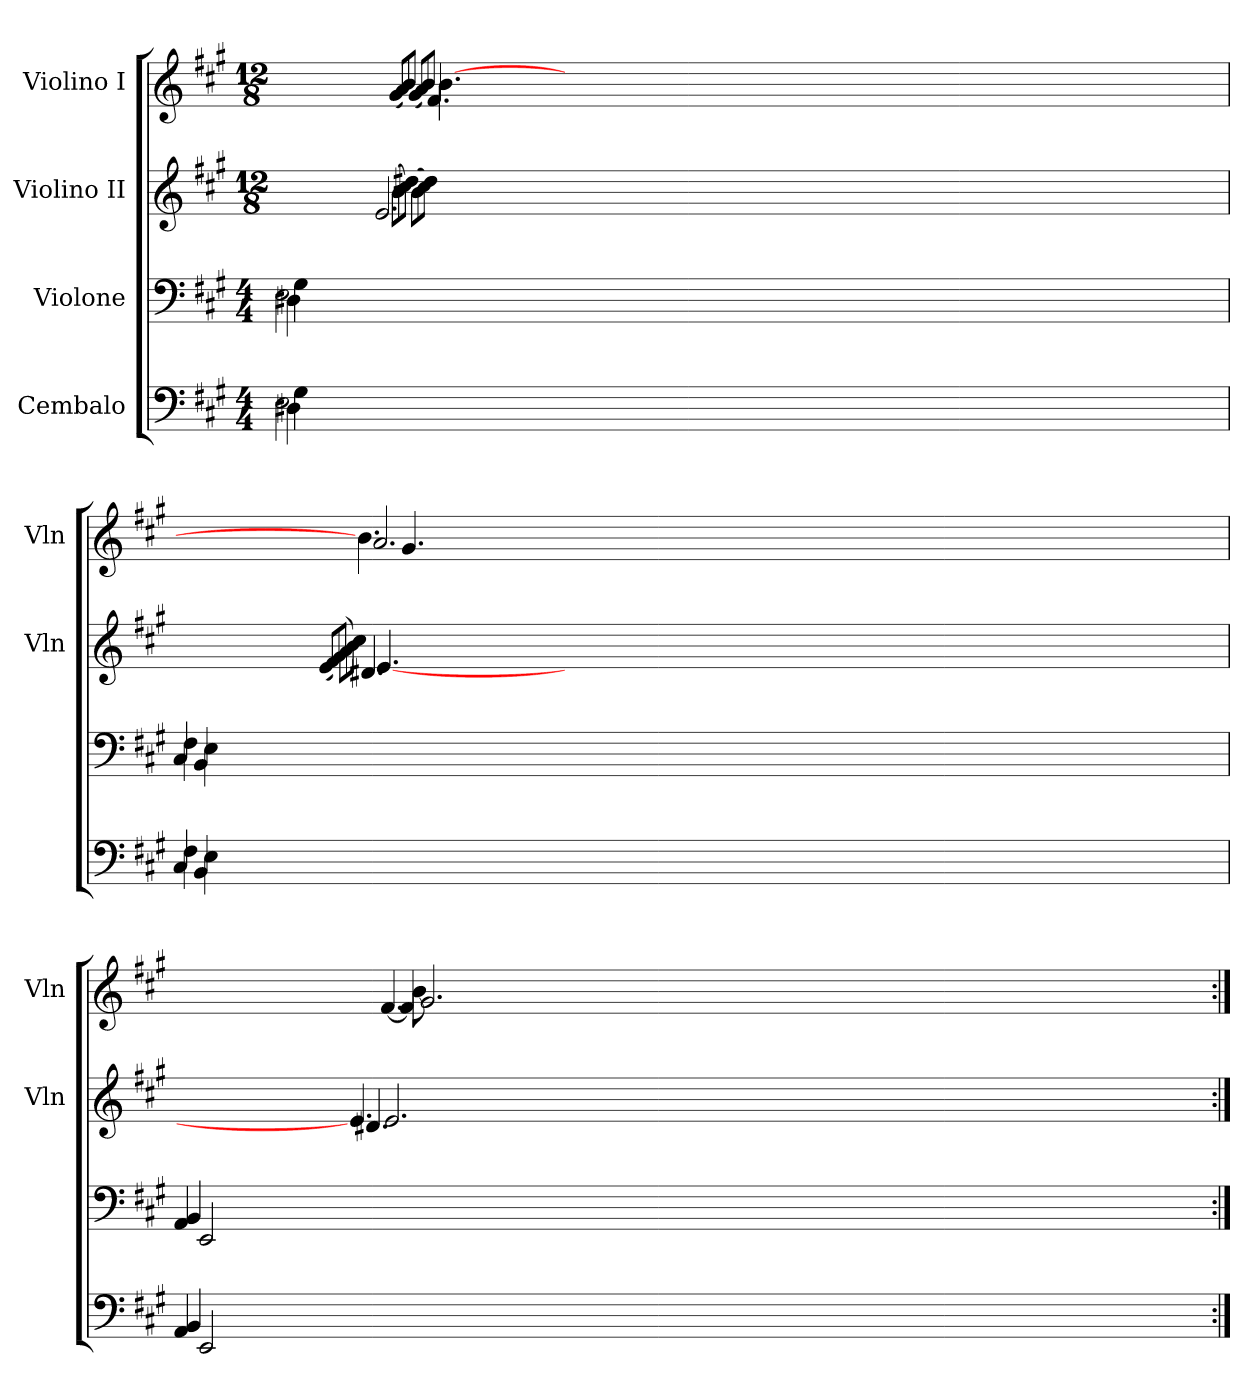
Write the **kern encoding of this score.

**kern	**kern	**kern	**kern
*part4	*part3	*part2	*part1
*staff4	*staff3	*staff2	*staff1
*I"Cembalo	*I"Violone	*I"Violino II	*I"Violino I
*	*	*I'Vln	*I'Vln
*clefF4	*clefF4	*clefG2	*clefG2
*k[f#c#g#]	*k[f#c#g#]	*k[f#c#g#]	*k[f#c#g#]
*A:	*A:	*A:	*A:
*M4/4	*M4/4	*M12/8	*M12/8
=	=	=	=
2E	2E	24%299ryy	6%79ryy
4D#X	4D#X	.	.
4G#	4G#	.	.
24%275ryy	24%275ryy	.	.
6%73ryy	6%73ryy	2.e	.
.	.	.	(8g#L
.	.	(8bL	.
.	.	.	8a)
.	.	8cc#)	.
.	.	.	8bJ
.	.	8dd#XJ	.
.	.	.	(8g#L
.	.	(8bL	.
.	.	.	8a)
.	.	8cc#)	.
.	.	.	8bJ
.	.	8dd#J	.
.	.	.	4.f#
.	.	3ryy	.
.	.	8%1395ryy	[4.b
.	.	.	1%174ryy
24%293ryy	24%293ryy	.	.
24%295ryy	24%295ryy	.	.
3%37ryy	3%37ryy	.	.
12%149ryy	12%149ryy	.	.
24%299ryy	24%299ryy	.	.
24%301ryy	24%301ryy	.	.
12%151ryy	12%151ryy	.	.
3%38ryy	3%38ryy	.	.
24%305ryy	24%305ryy	.	.
24%307ryy	24%307ryy	.	.
6%77ryy	6%77ryy	.	.
12%155ryy	12%155ryy	.	.
24%319ryy	24%319ryy	.	.
=	=	=	=
4C#	4C#	24%311ryy	3%41ryy
4F#	4F#	.	.
4BB	4BB	.	.
4E	4E	.	.
24%287ryy	24%287ryy	.	.
12%145ryy	12%145ryy	(8eL	.
.	.	8f#)	.
.	.	8g#J	.
.	.	(8aL	.
.	.	8b)	.
.	.	8cc#J	.
.	.	.	4.b]
.	.	4.d#X	.
.	.	.	2.a
.	.	[4.e	.
.	.	3ryy	.
.	.	8%1001ryy	4.g#
.	.	.	4%499ryy
24%293ryy	24%293ryy	.	.
3%37ryy	3%37ryy	.	.
24%299ryy	24%299ryy	.	.
12%151ryy	12%151ryy	.	.
3%38ryy	3%38ryy	.	.
24%305ryy	24%305ryy	.	.
24%313ryy	24%313ryy	.	.
12%157ryy	12%157ryy	.	.
24%331ryy	24%331ryy	.	.
=	=	=	=
4AA	4AA	24%323ryy	6%85ryy
4BB	4BB	.	.
2EE	2EE	.	.
24%299ryy	24%299ryy	.	.
6%77ryy	6%77ryy	4.e]	.
.	.	4.d#X	.
.	.	.	[4.f#
.	.	2.e	.
.	.	.	4f#]
.	.	.	8b
.	.	.	2.g#
.	.	24%17ryy	.
.	.	12%1115ryy	12%1115ryy
6%79ryy	6%79ryy	.	.
24%317ryy	24%317ryy	.	.
24%325ryy	24%325ryy	.	.
24%331ryy	24%331ryy	.	.
12%167ryy	12%167ryy	.	.
3%44ryy	3%44ryy	.	.
=:|!	=:|!	=:|!	=:|!
*-	*-	*-	*-
